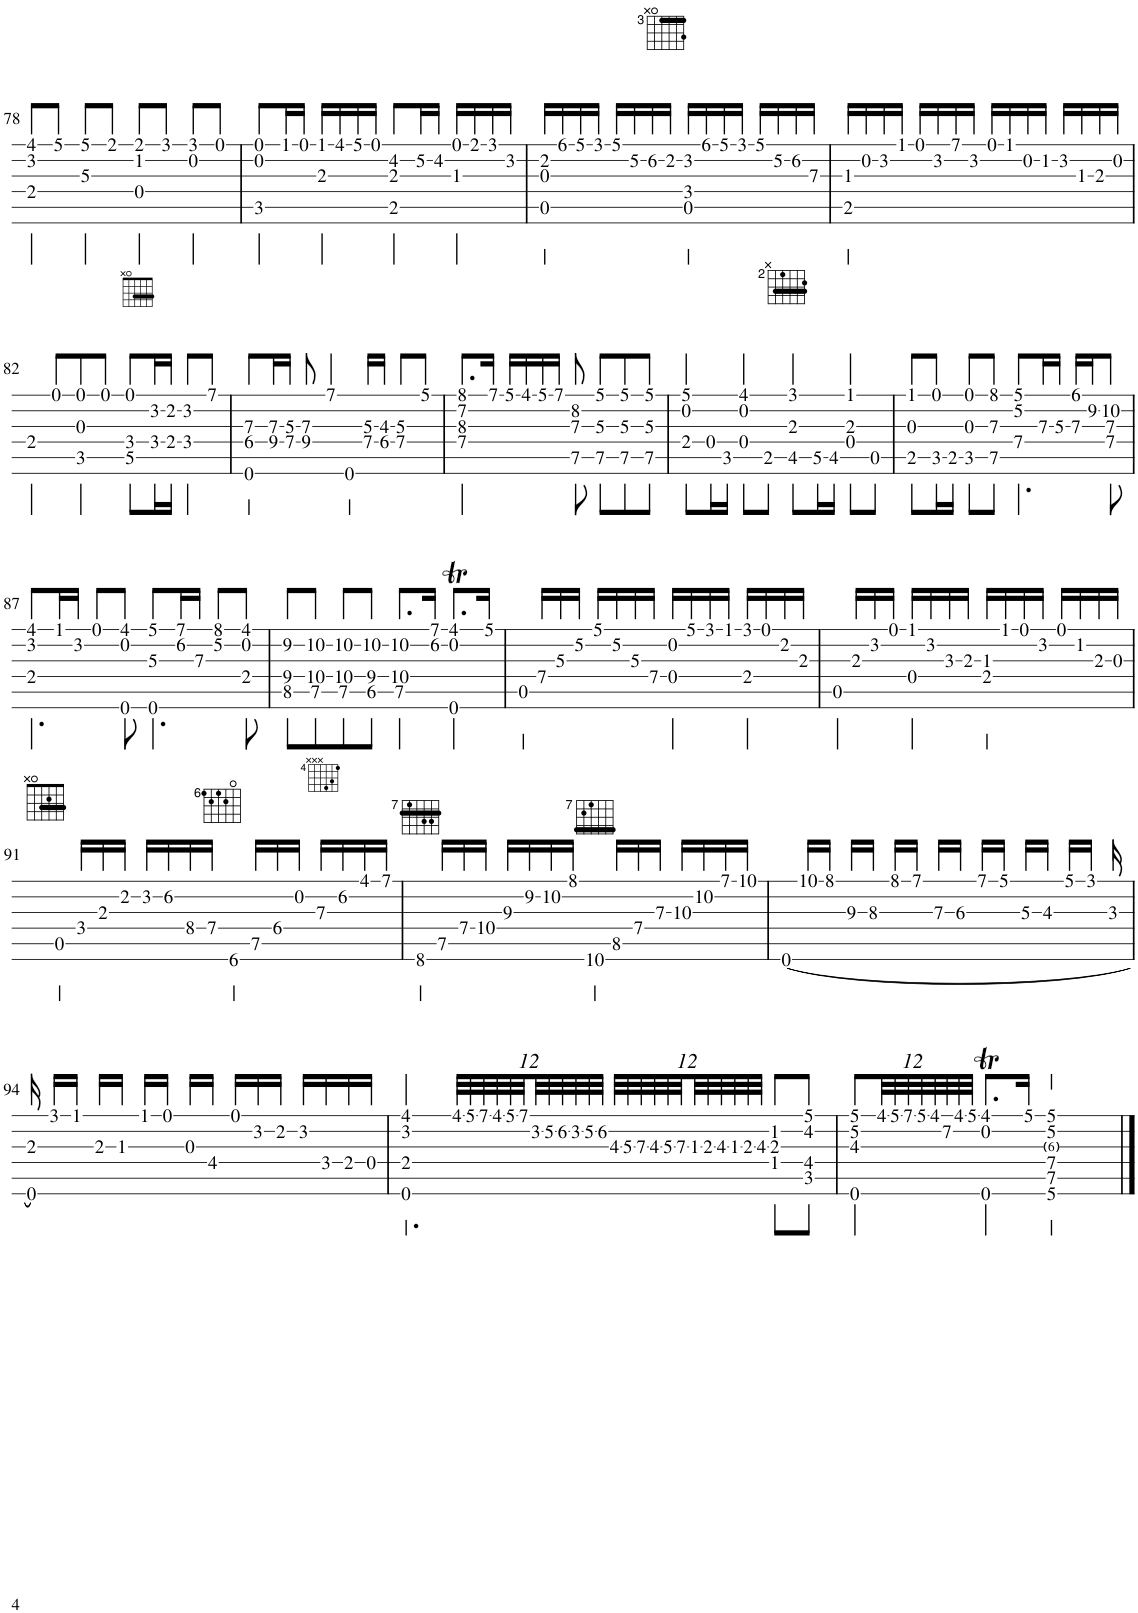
**kern
*part1
*staff1
*I"Guitar
*I'Guit.
!!LO:PB:g=z
*
*k[]
*M4/4
*met(c)
=78
*^
8g#/L	4E\ 4d\
8a/J	.
8a/L	4c\
8f#/J	.
8f#/L	4D\ 4c\
8g/J	.
8g/L	4B\
8e/J	.
=79	=79
8e/L	4C\ 4B\
16f/L	.
16e/JJ	.
16f/LL	4A\
16g#/	.
16a/	.
16e/JJ	.
8e-/L	4BB\ 4A\
16e/L	.
16e-/JJ	.
16e/LL	4G#\
16f#/	.
16g/	.
16d/JJ	.
=80	=80
16c#/LL	2AA\ 2G\
16b-/	.
16a/	.
16g/JJ	.
16a/LL	.
16e/	.
16f/	.
16c#/JJ	.
16d/LL	2AA\ 2F\
16b-/	.
16a/	.
16g/JJ	.
16a/LL	.
16e/	.
16f/	.
16d/JJ	.
=81	=81
16G#/LL	2BB\
16B/	.
16d/	.
16f/JJ	.
16e/LL	.
16d/	.
16b/	.
16d/JJ	.
16e/LL	2r
16f/	.
16B/	.
16c/JJ	.
16d/LL	.
16G#/	.
16A/	.
16B/JJ	.
!!LO:LB:g=z	!!
=82	=82
8r	4E\
8e/L	.
8e/	4C\ 4G\
8e/J	.
8e/L	8D\ 8F\L
16d/L	16F\L
16c#/JJ	16E\JJ
8d/L	4F\
8b/J	.
=83	=83
8G#/ 8d/L	2EE\
16B/ 16d/L	.
16A/ 16c/JJ	.
8B/ 8d/	.
4b/	.
.	2EE\
16A/ 16c/LL	.
16G#/ 16B/JJ	.
8A/ 8c/L	.
8a/J	.
=84	=84
8.cc/L	4A\ 4e-\ 4f#\
16b/Jk	.
16a/LL	4r
16g#/	.
16a/	.
16b/JJ	.
8d/ 8g/	8E\
8c/ 8a/L	8E\L
8c/ 8a/	8E\
8c/ 8a/J	8E\J
=85	=85
4B/ 4a/	8E\L
.	16D\L
.	16C\JJ
4B/ 4g#/	8D\L
.	8BB\J
4A/ 4g/	8C#\L
.	16D\L
.	16C#\JJ
4A/ 4f/	8D\L
.	8AA\J
=86	=86
8G/ 8f/L	8BB\L
8e/J	16C\L
.	16BB\JJ
8G/ 8e/L	8C\L
8d/ 8cc/J	8E\J
8e/ 8a/L	4.A\
16d/L	.
16c/JJ	.
16d/ 16b-/LL	.
16g#/J	.
8d/ 8a/J	8A\
!!LO:LB:g=z	!!
=87	=87
8d/ 8g#/L	4.E\
16f/L	.
16d/JJ	.
8e/L	.
8B/ 8g#/J	8EE\
8c/ 8a/L	4.EE\
16f/ 16b/L	.
16d/JJ	.
8e/ 8cc/L	.
8B/ 8g#/J	8E\
=88	=88
8B/ 8g#/L	8F\L
8c/ 8a/J	8E\
8c/ 8a/L	8E\
8B/ 8a/J	8E-\J
8.c/ 8.a/L	4E\
16f/ 16b/Jk	.
8.g#t/L	4EE\ 4B\
16a/Jk	.
=89	=89
16r	2AA\
16A/LL	.
16c/	.
16e/JJ	.
16a/LL	.
16e/	.
16c/	.
16A/JJ	.
16B/LL	4D\
16a/	.
16g/	.
16f/JJ	.
16g/LL	4E\
16e/	.
16c#/	.
16A/JJ	.
=90	=90
16r	4AA\
16A/LL	.
16d/	.
16e/JJ	.
16f/LL	4D\
16d/	.
16B-/	.
16A/JJ	.
16G#/LL	2E\
16f/	.
16e/	.
16d/JJ	.
16e/LL	.
16c/	.
16A/	.
16G/JJ	.
!!LO:LB:g=z	!!
=91	=91
16r	2AA\
16F/LL	.
16A/	.
16c#/JJ	.
16d/LL	.
16f/	.
16B-/	.
16A/JJ	.
16r	2BB-\
16E/LL	.
16G#/	.
16B/JJ	.
16d/LL	.
16f/	.
16g#/	.
16b/JJ	.
=92	=92
16r	2C\
16E/LL	.
16A/	.
16c/JJ	.
16e/LL	.
16g#/	.
16a/	.
16cc/JJ	.
16r	2D\
16F/LL	.
16A/	.
16d/JJ	.
16f/LL	.
16a/	.
16b/	.
16dd/JJ	.
=93	=93
16r	[1EE
16dd/LL	.
16cc/JJ	.
16e/LL	.
16e-/JJ	.
16cc/LL	.
16b/JJ	.
16d/LL	.
16c#/JJ	.
16b/LL	.
16a/JJ	.
16c/LL	.
16B/JJ	.
16a/LL	.
16g/JJ	.
16B-/	.
!!LO:LB:g=z	!!
=94	=94
16A/	1EE]
16g/LL	.
16f/JJ	.
16A/LL	.
16G#/JJ	.
16f/LL	.
16e/JJ	.
16G/LL	.
16F#/JJ	.
16e/LL	.
16d/	.
16c#/JJ	.
16d/LL	.
16F/	.
16E/	.
16D/JJ	.
=95	=95
4E/ 4d/ 4g#/	2.EE\
*Xbrackettup	*
48g#/LLL	.
48a/	.
48b/	.
48g#/	.
48a/	.
48b/	.
48d/	.
48e/	.
48f/	.
48d/	.
48e/	.
48f/JJJ	.
48B/LLL	.
48c/	.
48d/	.
48B/	.
48c/	.
48d/	.
48G#/	.
48A/	.
48B/	.
48G#/	.
48A/	.
48B/JJJ	.
8A/ 8c/L	8E-\L
8F#/ 8e-/ 8a/J	8C\J
=96	=96
12a/L	4EE\ 4B\ 4e\
48g#/LL	.
48a/	.
48b/	.
48a/	.
48g#/	.
48f#/	.
48g#/	.
48a/JJJ	.
8.B/T 8.g#/TL	4EE\
16a/Jk	.
2A/ 2c#!/ 2e/ 2a/	2AA\ 2E\
*v	*v
==
*-
